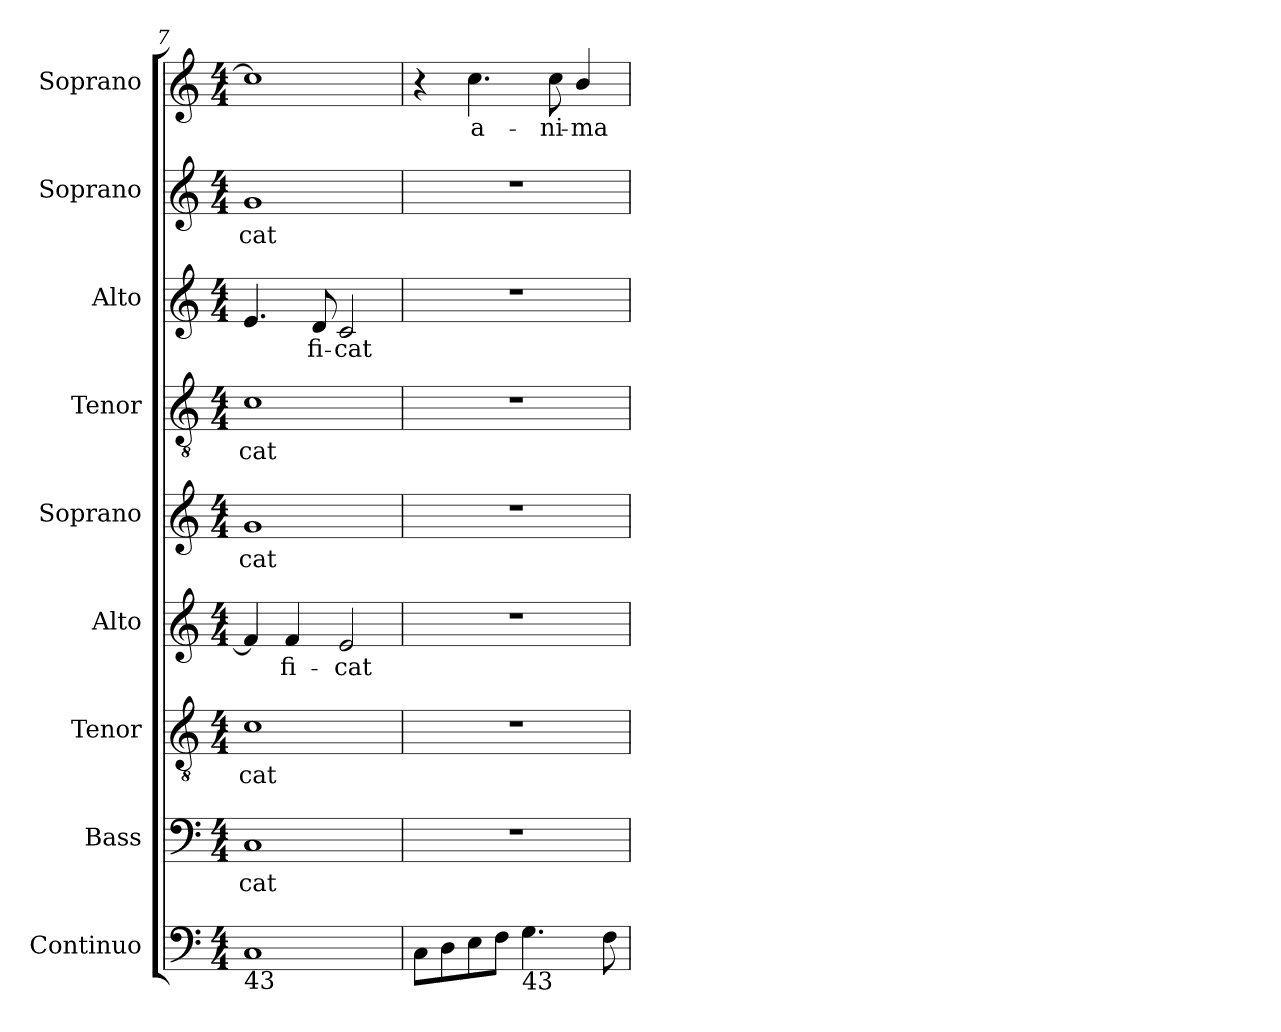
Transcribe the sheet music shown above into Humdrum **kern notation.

**kern	**kern	**text	**kern	**text	**kern	**text	**kern	**text	**kern	**text	**kern	**text	**kern	**text	**kern	**text
*part9	*part8	*part8	*part7	*part7	*part6	*part6	*part5	*part5	*part4	*part4	*part3	*part3	*part2	*part2	*part1	*part1
*staff9	*staff8	*staff8	*staff7	*staff7	*staff6	*staff6	*staff5	*staff5	*staff4	*staff4	*staff3	*staff3	*staff2	*staff2	*staff1	*staff1
*I"Continuo	*I"Bass	*	*I"Tenor	*	*I"Alto	*	*I"Soprano	*	*I"Tenor	*	*I"Alto	*	*I"Soprano	*	*I"Soprano	*
*I'Cont.	*I'B.	*	*I'T.	*	*I'A.	*	*I'S.	*	*I'T.	*	*I'A.	*	*I'S.	*	*I'S.	*
*clefF4	*clefF4	*	*clefGv2	*	*clefG2	*	*clefG2	*	*clefGv2	*	*clefG2	*	*clefG2	*	*clefG2	*
*	*	*	*ITrd7c12	*	*	*	*	*	*ITrd7c12	*	*	*	*	*	*	*
*k[]	*k[]	*	*k[]	*	*k[]	*	*k[]	*	*k[]	*	*k[]	*	*k[]	*	*k[]	*
*C:	*C:	*	*C:	*	*C:	*	*C:	*	*C:	*	*C:	*	*C:	*	*C:	*
*M4/4	*M4/4	*	*M4/4	*	*M4/4	*	*M4/4	*	*M4/4	*	*M4/4	*	*M4/4	*	*M4/4	*
=7	=7	=7	=7	=7	=7	=7	=7	=7	=7	=7	=7	=7	=7	=7	=7	=7
!	!	!LO:LY:b:color=#000000	!	!	!	!	!	!	!	!	!	!	!	!	!	!
!	!	!	!	!LO:LY:b:color=#000000	!	!	!	!	!	!	!	!	!	!	!	!
!	!	!	!	!	!	!	!	!LO:LY:b:color=#000000	!	!	!	!	!	!	!	!
!	!	!	!	!	!	!	!	!	!	!LO:LY:b:color=#000000	!	!	!	!	!	!
!LO:TX:b:t=43	!	!	!	!	!	!	!	!	!	!	!	!	!	!	!	!
!	!	!	!	!	!	!	!	!	!	!	!	!	!	!LO:LY:b:color=#000000	!	!
1Ci	1Ci	-cat	1Ci	-cat	4fi/]	.	1gi	-cat	1Ci	-cat	4.ei/	.	1gi	-cat	1cci]	.
!	!	!	!	!	!	!LO:LY:b:color=#000000	!	!	!	!	!	!	!	!	!	!
.	.	.	.	.	4fi/	-fi-	.	.	.	.	.	.	.	.	.	.
!	!	!	!	!	!	!	!	!	!	!	!	!LO:LY:b:color=#000000	!	!	!	!
.	.	.	.	.	.	.	.	.	.	.	8di/	-fi-	.	.	.	.
!	!	!	!	!	!	!LO:LY:b:color=#000000	!	!	!	!	!	!	!	!	!	!
!	!	!	!	!	!	!	!	!	!	!	!	!LO:LY:b:color=#000000	!	!	!	!
.	.	.	.	.	2ei/	-cat	.	.	.	.	2ci/	-cat	.	.	.	.
!!LO:PB:g=z
=8	=8	=8	=8	=8	=8	=8	=8	=8	=8	=8	=8	=8	=8	=8	=8	=8
8Ci\L	1r	.	1r	.	1r	.	1r	.	1r	.	1r	.	1r	.	4r	.
8Di\	.	.	.	.	.	.	.	.	.	.	.	.	.	.	.	.
!	!	!	!	!	!	!	!	!	!	!	!	!	!	!	!	!LO:LY:b:color=#000000
8Ei\	.	.	.	.	.	.	.	.	.	.	.	.	.	.	4.cci\	a-
8Fi\J	.	.	.	.	.	.	.	.	.	.	.	.	.	.	.	.
!LO:TX:b:t=43	!	!	!	!	!	!	!	!	!	!	!	!	!	!	!	!
4.Gi\	.	.	.	.	.	.	.	.	.	.	.	.	.	.	.	.
!	!	!	!	!	!	!	!	!	!	!	!	!	!	!	!	!LO:LY:b:color=#000000
.	.	.	.	.	.	.	.	.	.	.	.	.	.	.	8cci\	-ni-
!	!	!	!	!	!	!	!	!	!	!	!	!	!	!	!	!LO:LY:b:color=#000000
.	.	.	.	.	.	.	.	.	.	.	.	.	.	.	4bi/	-ma
8Fi\	.	.	.	.	.	.	.	.	.	.	.	.	.	.	.	.
=	=	=	=	=	=	=	=	=	=	=	=	=	=	=	=	=
*-	*-	*-	*-	*-	*-	*-	*-	*-	*-	*-	*-	*-	*-	*-	*-	*-
